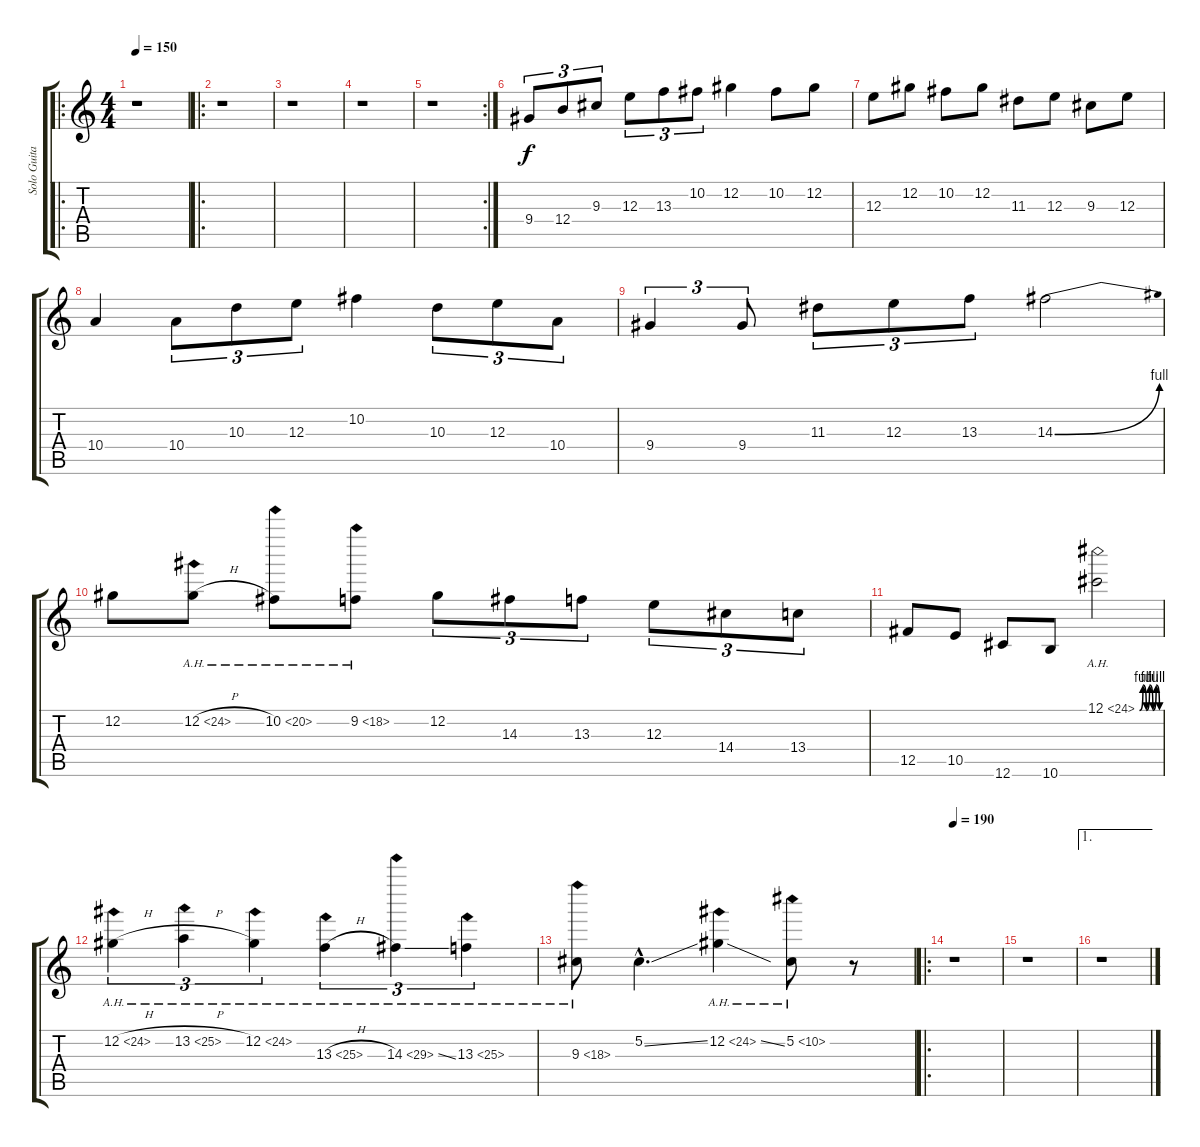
\track ("Solo Guitar" "Solo Guita") {instrument overdrivenguitar}
\staff {score tabs}
\tuning (Db4 Ab3 E3 B2 Gb2 Db2) {hide}
\ro
\ts (4 4)
\tempo 150
\tempo 200
\tempo 150
\clef g2
\ks c
r.1{dy f instrument overdrivenguitar} |
\ro
r.1 |
r.1 |
r.1 |
\rc 2
r.1 |
9.4.8{tu (3 2)} 12.4.8{tu (3 2)} 9.3.8{tu (3 2)} 12.3.8{tu (3 2)} 13.3.8{tu (3 2)} 10.2.8{tu (3 2)} 12.2.4 10.2.8 12.2.8 |
12.3.8 12.2.8 10.2.8 12.2.8 11.3.8 12.3.8 9.3.8 12.3.8 |
10.4.4 10.4.8{tu (3 2)} 10.3.8{tu (3 2)} 12.3.8{tu (3 2)} 10.2.4 10.3.8{tu (3 2)} 12.3.8{tu (3 2)} 10.4.8{tu (3 2)} |
9.4.4{tu (3 2)} 9.4.8{tu (3 2)} 11.3.8{tu (3 2)} 12.3.8{tu (3 2)} 13.3.8{tu (3 2)} 14.3{be (bend 0 0 60 4)}.2 |
12.2.8 12.2{ah 12 h}.8 10.2{ah 10}.8 9.2{ah 9}.8 12.2.8{tu (3 2)} 14.3.8{tu (3 2)} 13.3.8{tu (3 2)} 12.3.8{tu (3 2)} 14.4.8{tu (3 2)} 13.4.8{tu (3 2)} |
12.5.8 10.5.8 12.6.8 10.6.8 12.1{be (custom 0 0 10 4 20 0 30 4 40 0 50 4 60 0) ah 12}.2 |
12.2{ah 12 h}.4{tu (3 2)} 13.2{ah 12 h}.4{tu (3 2)} 12.2{ah 12}.4{tu (3 2)} 13.3{ah 12 h}.4{tu (3 2)} 14.3{ah 15 ss}.4{tu (3 2)} 13.3{ah 12}.4{tu (3 2)} |
9.3{ah 9}.8 5.2{ss hac}.4{d} 12.2{ah 12 ss}.4 5.2{ah 5}.8 r.8 |
\ro
\tempo 190
r.1 |
r.1 |
\ae 1
r.1
